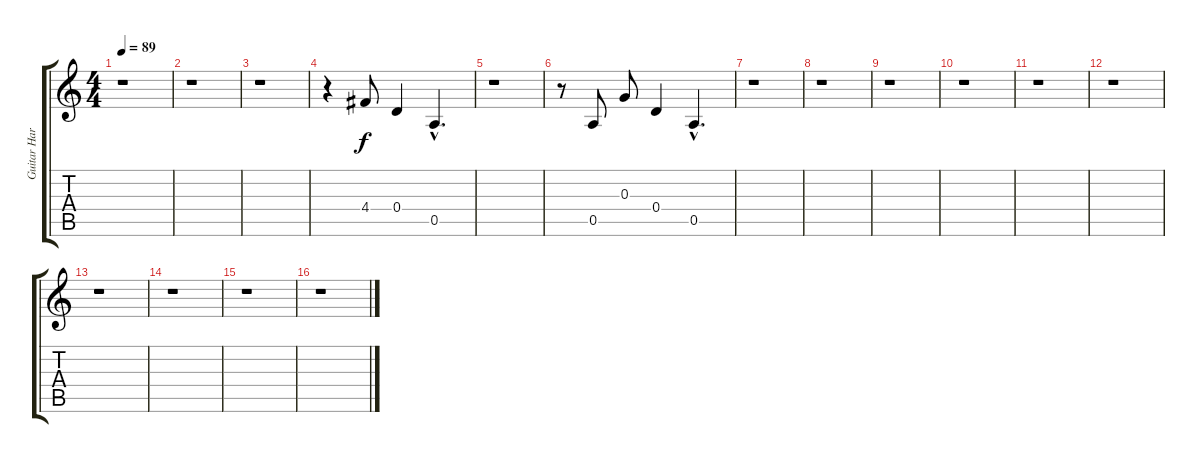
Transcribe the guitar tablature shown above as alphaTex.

\track ("Guitar Harm" "Guitar Har") {instrument guitarharmonics}
\staff {score tabs}
\tuning (E4 B3 G3 D3 A2 E2) {hide}
\ts (4 4)
\tempo 89
\clef g2
\ks c
r.1{dy f} |
r.1 |
r.1 |
r.4 4.4.8 0.4.4 0.5{hac}.4{d} |
r.1 |
r.8 0.5.8 0.3.8 0.4.4 0.5{hac}.4{d} |
r.1 |
r.1 |
r.1 |
r.1 |
r.1 |
r.1 |
r.1 |
r.1 |
r.1 |
r.1
